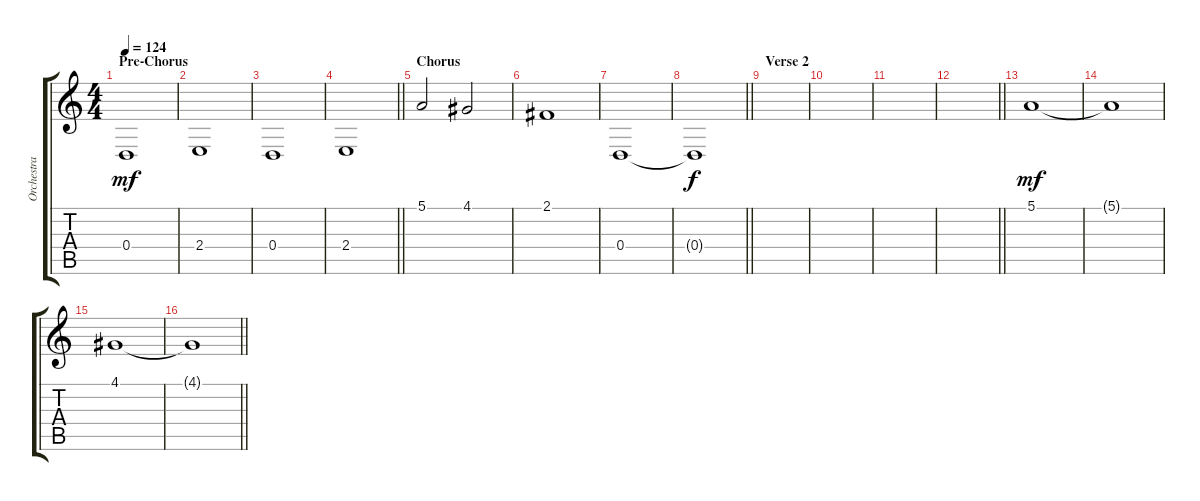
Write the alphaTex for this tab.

\track ("Orchestra" "Orchestra") {instrument stringensemble1}
\staff {score tabs}
\tuning (E4 B3 G3 D3 A2 E2) {hide}
\ts (4 4)
\section ("" "Pre-Chorus")
\tempo 124
\clef g2
\ks c
0.4.1{dy mf} |
2.4.1 |
0.4.1 |
\barLineRight lightlight
2.4.1 |
\section ("" "Chorus")
5.1.2 4.1.2 |
2.1.1 |
0.4.1 |
\barLineRight lightlight
0.4{t}.1{dy f} |
\section ("" "Verse 2")
|
|
|
\barLineRight lightlight
|
5.1.1{dy mf} |
5.1{t}.1 |
4.1.1 |
\barLineRight lightlight
4.1{t}.1
